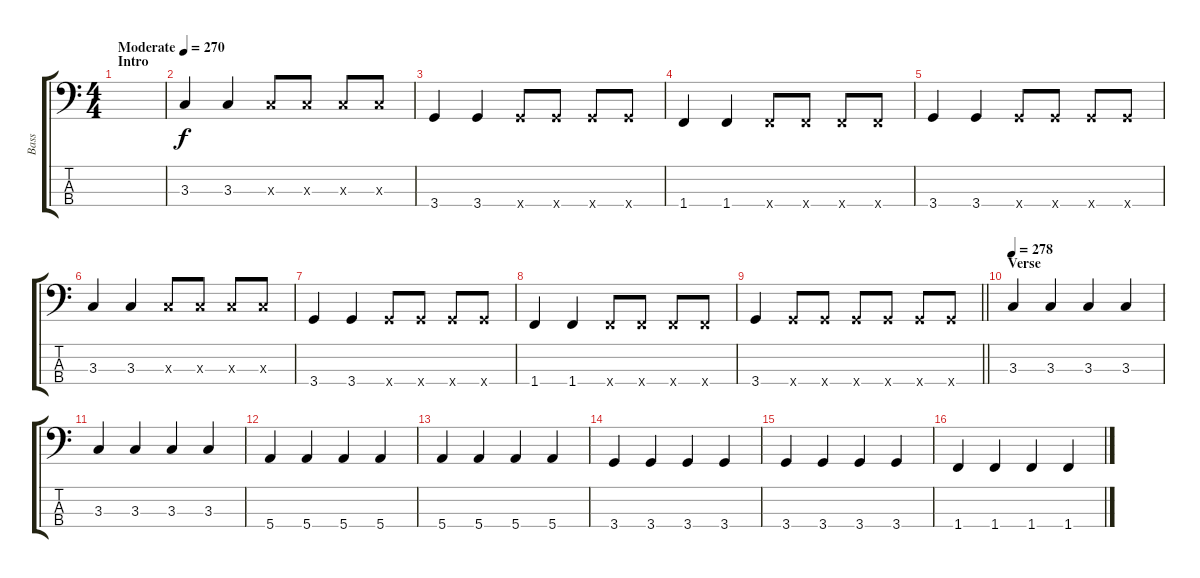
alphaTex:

\track ("Bass" "Bass") {instrument electricbasspick}
\staff {score tabs}
\tuning (G2 D2 A1 E1) {hide}
\ts (4 4)
\section ("" "Intro")
\tempo (270 "Moderate")
\clef f4
\ks c
|
3.3.4 3.3.4 3.3{x}.8 3.3{x}.8 3.3{x}.8 3.3{x}.8 |
3.4.4 3.4.4 3.4{x}.8 3.4{x}.8 3.4{x}.8 3.4{x}.8 |
1.4.4 1.4.4 1.4{x}.8 1.4{x}.8 1.4{x}.8 1.4{x}.8 |
3.4.4 3.4.4 3.4{x}.8 3.4{x}.8 3.4{x}.8 3.4{x}.8 |
3.3.4 3.3.4 3.3{x}.8 3.3{x}.8 3.3{x}.8 3.3{x}.8 |
3.4.4 3.4.4 3.4{x}.8 3.4{x}.8 3.4{x}.8 3.4{x}.8 |
1.4.4 1.4.4 1.4{x}.8 1.4{x}.8 1.4{x}.8 1.4{x}.8 |
\barLineRight lightlight
3.4.4 3.4{x}.8 3.4{x}.8 3.4{x}.8 3.4{x}.8 3.4{x}.8 3.4{x}.8 |
\section ("" "Verse")
\tempo 278
3.3.4 3.3.4 3.3.4 3.3.4 |
3.3.4 3.3.4 3.3.4 3.3.4 |
5.4.4 5.4.4 5.4.4 5.4.4 |
5.4.4 5.4.4 5.4.4 5.4.4 |
3.4.4 3.4.4 3.4.4 3.4.4 |
3.4.4 3.4.4 3.4.4 3.4.4 |
1.4.4 1.4.4 1.4.4 1.4.4
